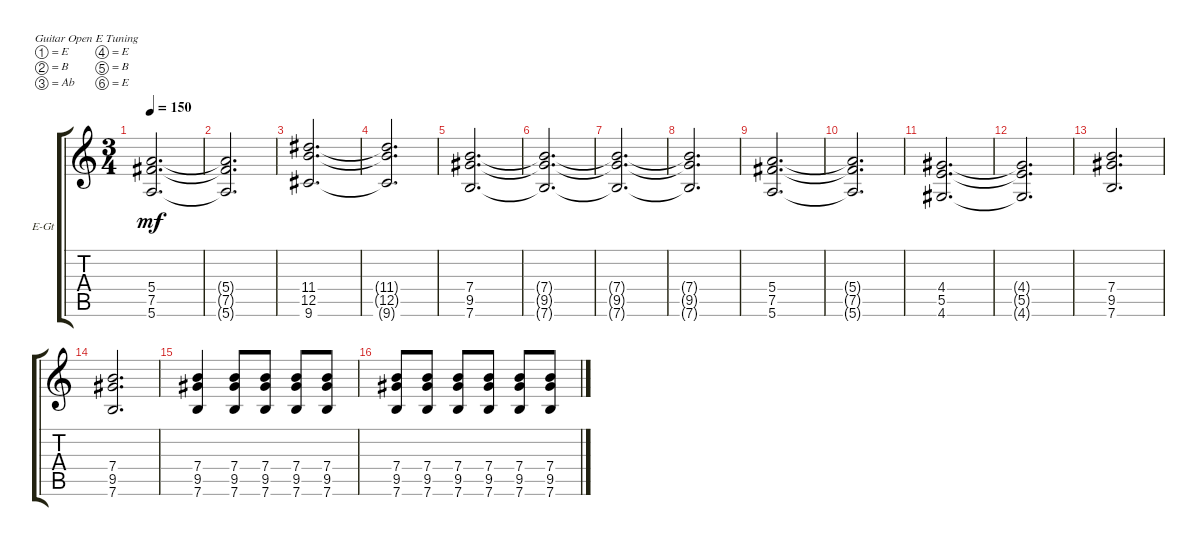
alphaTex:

\defaultSystemsLayout 4
\bracketExtendMode groupsimilarinstruments
\firstSystemTrackNameOrientation horizontal
\otherSystemsTrackNameOrientation horizontal
\track ("Electric Guitar" "E-Gt") {instrument electricguitarclean}
\staff {score tabs}
\tuning (E4 B3 Ab3 E3 B2 E2)
\ts (3 4)
\tempo 150
\clef g2
\ks c
(5.6 7.5 5.4).2{d dy mf} |
(5.6{t} 7.5{t} 5.4{t}).2{d} |
(9.6 12.5 11.4).2{d} |
(9.6{t} 12.5{t} 11.4{t}).2{d} |
(7.6 9.5 7.4).2{d} |
(7.6{t} 9.5{t} 7.4{t}).2{d} |
(7.6{t} 9.5{t} 7.4{t}).2{d} |
(7.6{t} 9.5{t} 7.4{t}).2{d} |
(5.6 7.5 5.4).2{d} |
(5.6{t} 7.5{t} 5.4{t}).2{d} |
(4.6 5.5 4.4).2{d} |
(4.6{t} 5.5{t} 4.4{t}).2{d} |
(7.6 9.5 7.4).2{d} |
(7.6 9.5 7.4).2{d} |
(7.6 9.5 7.4).4 (7.4 9.5 7.6).8 (7.6 9.5 7.4).8 (7.6 9.5 7.4).8 (7.6 9.5 7.4).8 |
(7.6 9.5 7.4).8 (7.6 9.5 7.4).8 (7.6 9.5 7.4).8 (7.6 9.5 7.4).8 (7.6 9.5 7.4).8 (7.6 9.5 7.4).8
